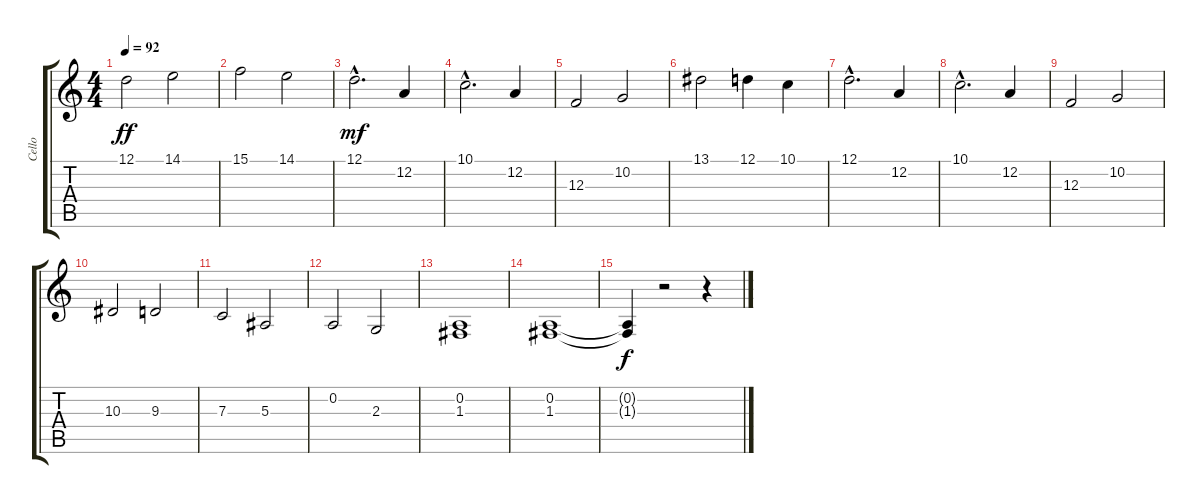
\track ("Cello" "Cello") {instrument cello}
\staff {score tabs}
\tuning (D4 A3 F3 C3 G2 C2) {hide}
\ts (4 4)
\tempo 92
\clef g2
\ks c
12.1.2{dy ff} 14.1.2 |
15.1.2 14.1.2 |
12.1{hac}.2{d dy mf} 12.2.4 |
10.1{hac}.2{d} 12.2.4 |
12.3.2 10.2.2 |
13.1.2 12.1.4 10.1.4 |
12.1{hac}.2{d} 12.2.4 |
10.1{hac}.2{d} 12.2.4 |
12.3.2 10.2.2 |
10.3.2 9.3.2 |
7.3.2 5.3.2 |
0.2.2 2.3.2 |
(0.2 1.3).1 |
(0.2 1.3).1 |
(0.2{t} 1.3{t}).4{dy f} r.2 r.4
